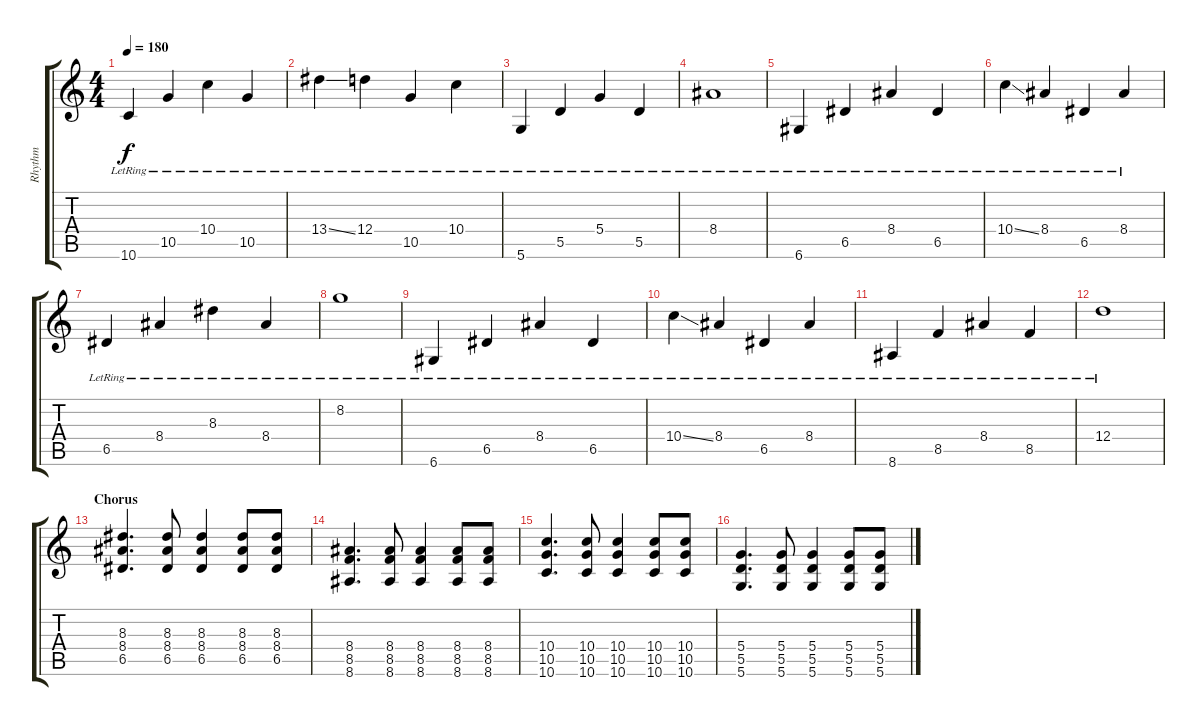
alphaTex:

\track ("Rhythm" "Rhythm") {instrument distortionguitar}
\staff {score tabs}
\tuning (E4 B3 G3 D3 A2 D2) {hide}
\ts (4 4)
\tempo 180
\clef g2
\ks c
10.6{lr}.4{dy f} 10.5{lr}.4 10.4{lr}.4 10.5{lr}.4 |
13.4{ss lr}.4 12.4{lr}.4 10.5{lr}.4 10.4{lr}.4 |
5.6{lr}.4 5.5{lr}.4 5.4{lr}.4 5.5{lr}.4 |
8.4{lr}.1 |
6.6{lr}.4 6.5{lr}.4 8.4{lr}.4 6.5{lr}.4 |
10.4{ss lr}.4 8.4{lr}.4 6.5{lr}.4 8.4{lr}.4 |
6.5{lr}.4 8.4{lr}.4 8.3{lr}.4 8.4{lr}.4 |
8.2{lr}.1 |
6.6{lr}.4 6.5{lr}.4 8.4{lr}.4 6.5{lr}.4 |
10.4{ss lr}.4 8.4{lr}.4 6.5{lr}.4 8.4{lr}.4 |
8.6{lr}.4 8.5{lr}.4 8.4{lr}.4 8.5{lr}.4 |
12.4{lr}.1 |
\section ("" "Chorus")
(8.3 8.4 6.5).4{d} (8.3 8.4 6.5).8 (8.3 8.4 6.5).4 (8.3 8.4 6.5).8 (8.3 8.4 6.5).8 |
(8.4 8.5 8.6).4{d} (8.4 8.5 8.6).8 (8.4 8.5 8.6).4 (8.4 8.5 8.6).8 (8.4 8.5 8.6).8 |
(10.4 10.5 10.6).4{d} (10.4 10.5 10.6).8 (10.4 10.5 10.6).4 (10.4 10.5 10.6).8 (10.4 10.5 10.6).8 |
(5.4 5.5 5.6).4{d} (5.4 5.5 5.6).8 (5.4 5.5 5.6).4 (5.4 5.5 5.6).8 (5.4 5.5 5.6).8
